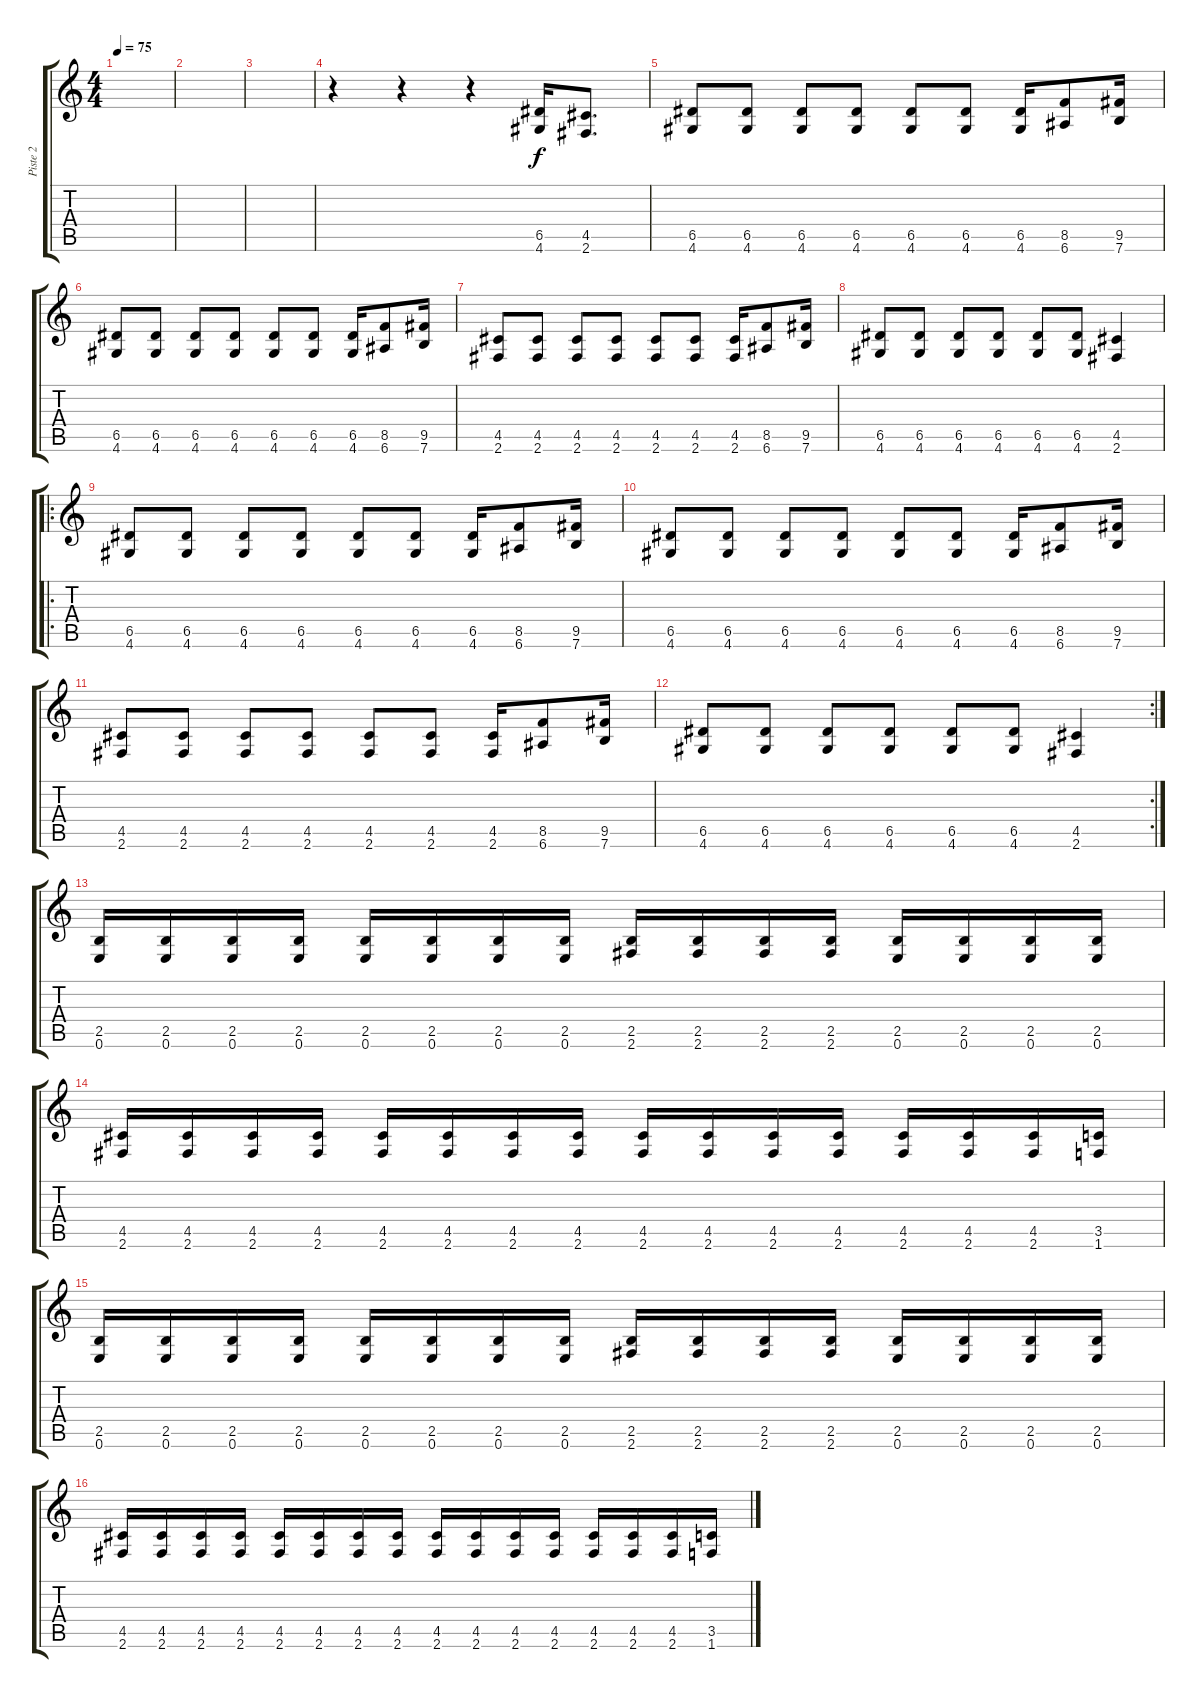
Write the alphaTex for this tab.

\track ("Piste 2" "Piste 2") {instrument distortionguitar}
\staff {score tabs}
\tuning (E4 B3 G3 D3 A2 E2) {hide}
\ts (4 4)
\tempo 75
\clef g2
\ks c
|
|
|
r.4 r.4 r.4 (6.5 4.6).16 (4.5 2.6).8{d} |
(6.5 4.6).8 (6.5 4.6).8 (6.5 4.6).8 (6.5 4.6).8 (6.5 4.6).8 (6.5 4.6).8 (6.5 4.6).16 (8.5 6.6).8 (9.5 7.6).16 |
(6.5 4.6).8 (6.5 4.6).8 (6.5 4.6).8 (6.5 4.6).8 (6.5 4.6).8 (6.5 4.6).8 (6.5 4.6).16 (8.5 6.6).8 (9.5 7.6).16 |
(4.5 2.6).8 (4.5 2.6).8 (4.5 2.6).8 (4.5 2.6).8 (4.5 2.6).8 (4.5 2.6).8 (4.5 2.6).16 (8.5 6.6).8 (9.5 7.6).16 |
(6.5 4.6).8 (6.5 4.6).8 (6.5 4.6).8 (6.5 4.6).8 (6.5 4.6).8 (6.5 4.6).8 (4.5 2.6).4 |
\ro
(6.5 4.6).8 (6.5 4.6).8 (6.5 4.6).8 (6.5 4.6).8 (6.5 4.6).8 (6.5 4.6).8 (6.5 4.6).16 (8.5 6.6).8 (9.5 7.6).16 |
(6.5 4.6).8 (6.5 4.6).8 (6.5 4.6).8 (6.5 4.6).8 (6.5 4.6).8 (6.5 4.6).8 (6.5 4.6).16 (8.5 6.6).8 (9.5 7.6).16 |
(4.5 2.6).8 (4.5 2.6).8 (4.5 2.6).8 (4.5 2.6).8 (4.5 2.6).8 (4.5 2.6).8 (4.5 2.6).16 (8.5 6.6).8 (9.5 7.6).16 |
\rc 2
(6.5 4.6).8 (6.5 4.6).8 (6.5 4.6).8 (6.5 4.6).8 (6.5 4.6).8 (6.5 4.6).8 (4.5 2.6).4 |
(2.5 0.6).16 (2.5 0.6).16 (2.5 0.6).16 (2.5 0.6).16 (2.5 0.6).16 (2.5 0.6).16 (2.5 0.6).16 (2.5 0.6).16 (2.5 2.6).16 (2.5 2.6).16 (2.5 2.6).16 (2.5 2.6).16 (2.5 0.6).16 (2.5 0.6).16 (2.5 0.6).16 (2.5 0.6).16 |
(4.5 2.6).16 (4.5 2.6).16 (4.5 2.6).16 (4.5 2.6).16 (4.5 2.6).16 (4.5 2.6).16 (4.5 2.6).16 (4.5 2.6).16 (4.5 2.6).16 (4.5 2.6).16 (4.5 2.6).16 (4.5 2.6).16 (4.5 2.6).16 (4.5 2.6).16 (4.5 2.6).16 (3.5 1.6).16 |
(2.5 0.6).16 (2.5 0.6).16 (2.5 0.6).16 (2.5 0.6).16 (2.5 0.6).16 (2.5 0.6).16 (2.5 0.6).16 (2.5 0.6).16 (2.5 2.6).16 (2.5 2.6).16 (2.5 2.6).16 (2.5 2.6).16 (2.5 0.6).16 (2.5 0.6).16 (2.5 0.6).16 (2.5 0.6).16 |
(4.5 2.6).16 (4.5 2.6).16 (4.5 2.6).16 (4.5 2.6).16 (4.5 2.6).16 (4.5 2.6).16 (4.5 2.6).16 (4.5 2.6).16 (4.5 2.6).16 (4.5 2.6).16 (4.5 2.6).16 (4.5 2.6).16 (4.5 2.6).16 (4.5 2.6).16 (4.5 2.6).16 (3.5 1.6).16
